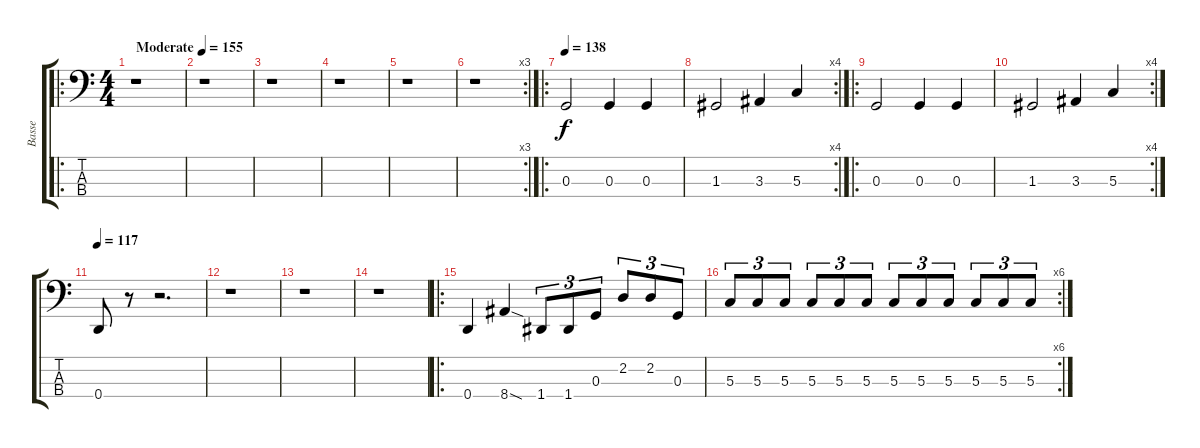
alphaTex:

\track ("Basse" "Basse") {instrument electricbassfinger}
\staff {score tabs}
\tuning (F2 C2 G1 D1) {hide}
\ro
\ts (4 4)
\tempo (155 "Moderate")
\clef f4
\ks c
r.1{dy f instrument electricbassfinger} |
r.1 |
r.1 |
r.1 |
r.1 |
\rc 3
r.1 |
\ro
\tempo 138
0.3.2 0.3.4 0.3.4 |
\rc 4
1.3.2 3.3.4 5.3.4 |
\ro
0.3.2 0.3.4 0.3.4 |
\rc 4
1.3.2 3.3.4 5.3.4 |
\tempo 117
0.4.8 r.8 r.2{d} |
r.1 |
r.1 |
r.1 |
\ro
0.4.4 8.4{sod}.4 1.4.8{tu (3 2)} 1.4.8{tu (3 2)} 0.3.8{tu (3 2)} 2.2.8{tu (3 2)} 2.2.8{tu (3 2)} 0.3.8{tu (3 2)} |
\rc 6
5.3.8{tu (3 2)} 5.3.8{tu (3 2)} 5.3.8{tu (3 2)} 5.3.8{tu (3 2)} 5.3.8{tu (3 2)} 5.3.8{tu (3 2)} 5.3.8{tu (3 2)} 5.3.8{tu (3 2)} 5.3.8{tu (3 2)} 5.3.8{tu (3 2)} 5.3.8{tu (3 2)} 5.3.8{tu (3 2)}
